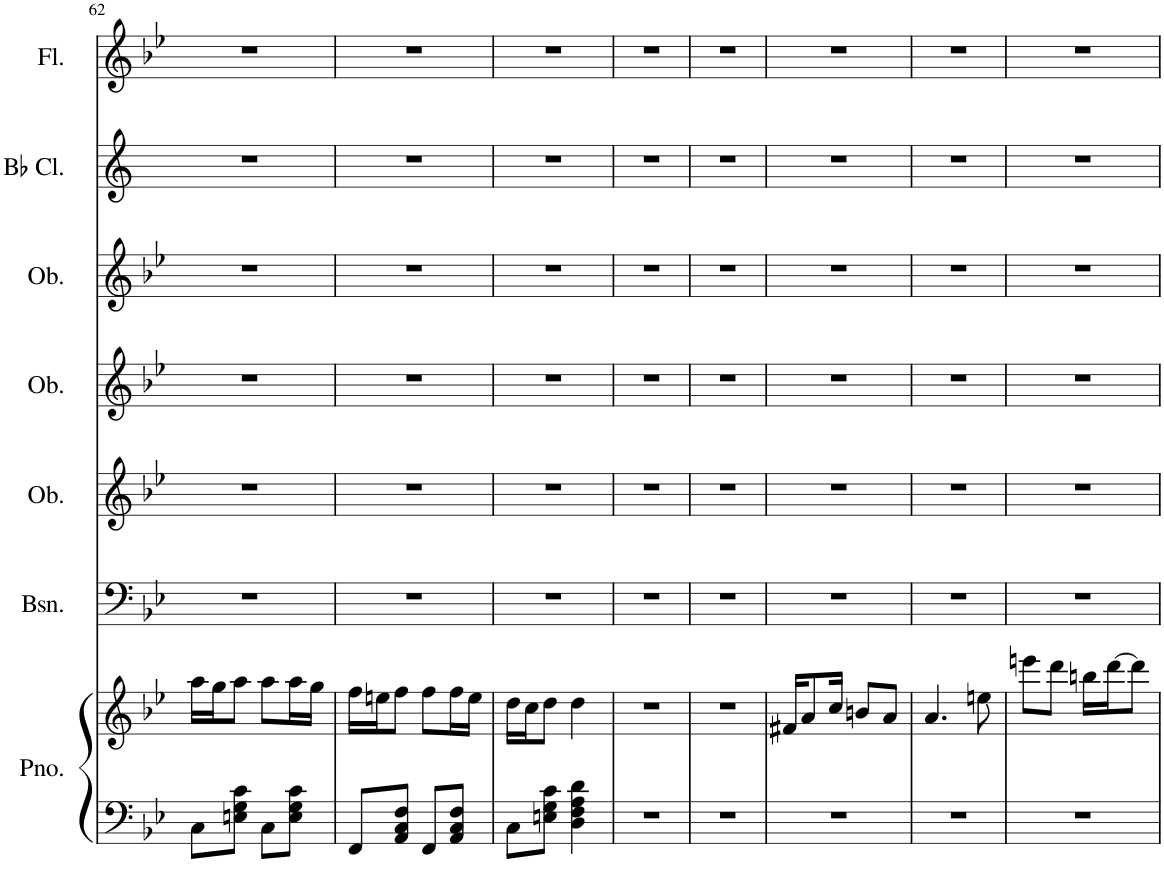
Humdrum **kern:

**kern	**kern	**kern	**kern	**kern	**kern	**kern	**kern
*part7	*part7	*part6	*part5	*part4	*part3	*part2	*part1
*staff8	*staff7	*staff6	*staff5	*staff4	*staff3	*staff2	*staff1
*I"Piano	*	*I"Bassoon	*I"Oboe	*I"Oboe	*I"Oboe	*I"Bb Clarinet	*I"Flute
*I'Pno.	*	*I'Bsn.	*I'Ob.	*I'Ob.	*I'Ob.	*I'Bb Cl.	*I'Fl.
!!LO:PB:g=z
*clefF4	*clefG2	*clefF4	*clefG2	*clefG2	*clefG2	*clefG2	*clefG2
*	*	*	*	*	*	*Trd1c2	*
*k[b-e-]	*k[b-e-]	*k[b-e-]	*k[b-e-]	*k[b-e-]	*k[b-e-]	*k[]	*k[b-e-]
*M2/4	*M2/4	*M2/4	*M2/4	*M2/4	*M2/4	*M2/4	*M2/4
=62	=62	=62	=62	=62	=62	=62	=62
8C\L	16aa\LL	2r	2r	2r	2r	2r	2r
.	16gg\J	.	.	.	.	.	.
8En\ 8G\ 8c\J	8aa\J	.	.	.	.	.	.
8C\L	8aa\L	.	.	.	.	.	.
8E\ 8G\ 8c\J	16aa\L	.	.	.	.	.	.
.	16gg\JJ	.	.	.	.	.	.
=63	=63	=63	=63	=63	=63	=63	=63
8FF/L	16ff\LL	2r	2r	2r	2r	2r	2r
.	16een\J	.	.	.	.	.	.
8AA/ 8C/ 8F/J	8ff\J	.	.	.	.	.	.
8FF/L	8ff\L	.	.	.	.	.	.
8AA/ 8C/ 8F/J	16ff\L	.	.	.	.	.	.
.	16ee\JJ	.	.	.	.	.	.
=64	=64	=64	=64	=64	=64	=64	=64
8C\L	16dd\LL	2r	2r	2r	2r	2r	2r
.	16cc\J	.	.	.	.	.	.
8En\ 8G\ 8c\J	8dd\J	.	.	.	.	.	.
4D\ 4F\ 4A\ 4d\	4dd\	.	.	.	.	.	.
=65	=65	=65	=65	=65	=65	=65	=65
2r	2r	2r	2r	2r	2r	2r	2r
=66	=66	=66	=66	=66	=66	=66	=66
2r	2r	2r	2r	2r	2r	2r	2r
=67	=67	=67	=67	=67	=67	=67	=67
2r	16f#X/KL	2r	2r	2r	2r	2r	2r
.	8a/	.	.	.	.	.	.
.	16cc/Jk	.	.	.	.	.	.
.	8bn/L	.	.	.	.	.	.
.	8a/J	.	.	.	.	.	.
=68	=68	=68	=68	=68	=68	=68	=68
2r	4.a/	2r	2r	2r	2r	2r	2r
.	8een\	.	.	.	.	.	.
=69	=69	=69	=69	=69	=69	=69	=69
2r	8eeen\L	2r	2r	2r	2r	2r	2r
.	8ddd\J	.	.	.	.	.	.
.	16bbn\LL	.	.	.	.	.	.
.	[16ddd\J	.	.	.	.	.	.
.	8ddd\J]	.	.	.	.	.	.
=	=	=	=	=	=	=	=
*-	*-	*-	*-	*-	*-	*-	*-
